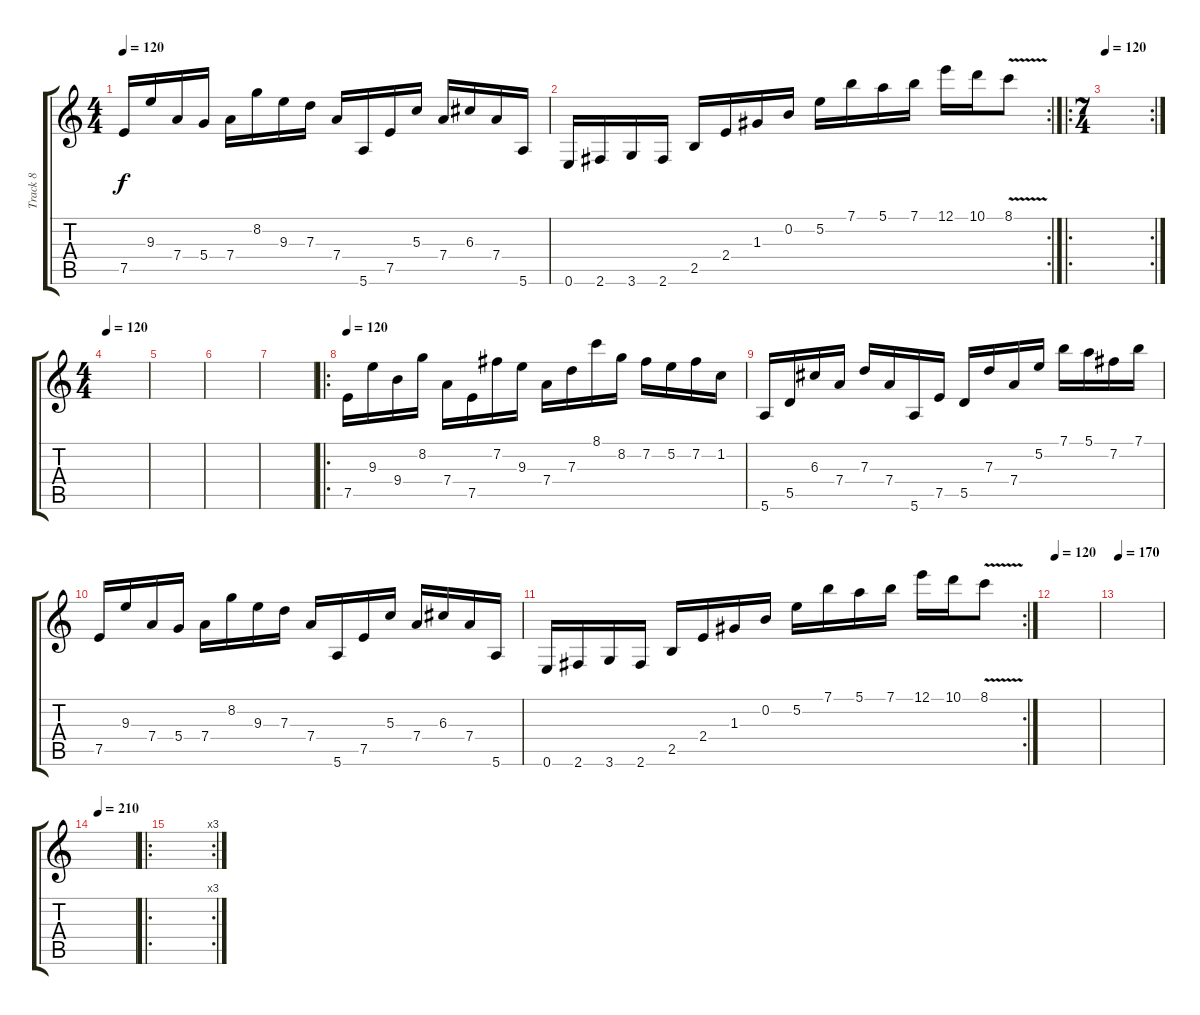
\track ("Track 8" "Track 8") {instrument acousticguitarsteel}
\staff {score tabs}
\tuning (E4 B3 G3 D3 A2 E2) {hide}
\ts (4 4)
\tempo 120
\clef g2
\ks c
7.5.16{dy f} 9.3.16 7.4.16 5.4.16 7.4.16 8.2.16 9.3.16 7.3.16 7.4.16 5.6.16 7.5.16 5.3.16 7.4.16 6.3.16 7.4.16 5.6.16 |
\rc 2
0.6.16 2.6.16 3.6.16 2.6.16 2.5.16 2.4.16 1.3.16 0.2.16 5.2.16 7.1.16 5.1.16 7.1.16 12.1.16 10.1.16 8.1{v}.8 |
\ro
\rc 2
\ts (7 4)
\tempo 120
|
\ts (4 4)
\tempo 120
|
|
|
|
\ro
\tempo 120
7.5.16 9.3.16 9.4.16 8.2.16 7.4.16 7.5.16 7.2.16 9.3.16 7.4.16 7.3.16 8.1.16 8.2.16 7.2.16 5.2.16 7.2.16 1.2.16 |
5.6.16 5.5.16 6.3.16 7.4.16 7.3.16 7.4.16 5.6.16 7.5.16 5.5.16 7.3.16 7.4.16 5.2.16 7.1.16 5.1.16 7.2.16 7.1.16 |
7.5.16 9.3.16 7.4.16 5.4.16 7.4.16 8.2.16 9.3.16 7.3.16 7.4.16 5.6.16 7.5.16 5.3.16 7.4.16 6.3.16 7.4.16 5.6.16 |
\rc 2
0.6.16 2.6.16 3.6.16 2.6.16 2.5.16 2.4.16 1.3.16 0.2.16 5.2.16 7.1.16 5.1.16 7.1.16 12.1.16 10.1.16 8.1{v}.8 |
\tempo 120
|
\tempo 170
|
\tempo (210 0.125)
|
\ro
\rc 3
